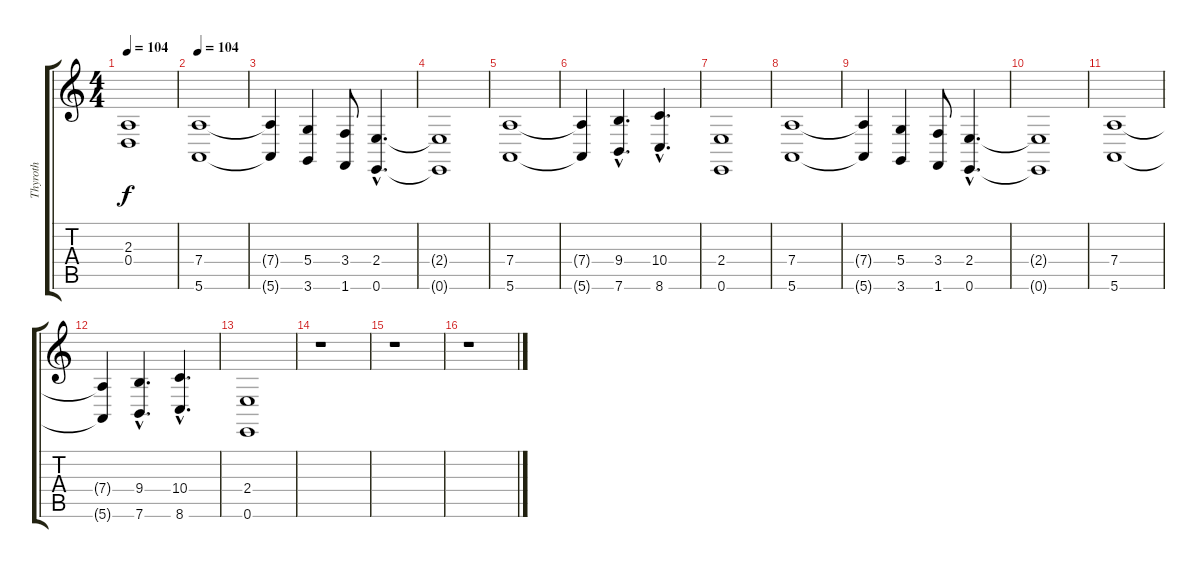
\track ("Thyroth" "Thyroth") {instrument tremolostrings}
\staff {score tabs}
\tuning (E4 B3 G3 D3 A2 E2) {hide}
\ts (4 4)
\tempo 104
\clef g2
\ks c
(2.3 0.4).1{dy f} |
\tempo 104
(7.4 5.6).1 |
(7.4{t} 5.6{t}).4 (5.4 3.6).4 (3.4 1.6).8 (2.4{hac} 0.6{hac}).4{d} |
(2.4{t} 0.6{t}).1 |
(7.4 5.6).1 |
(7.4{t} 5.6{t}).4 (9.4{hac} 7.6{hac}).4{d} (10.4{hac} 8.6{hac}).4{d} |
(2.4 0.6).1 |
(7.4 5.6).1 |
(7.4{t} 5.6{t}).4 (5.4 3.6).4 (3.4 1.6).8 (2.4{hac} 0.6{hac}).4{d} |
(2.4{t} 0.6{t}).1 |
(7.4 5.6).1 |
(7.4{t} 5.6{t}).4 (9.4{hac} 7.6{hac}).4{d} (10.4{hac} 8.6{hac}).4{d} |
(2.4 0.6).1 |
r.1 |
r.1 |
r.1
